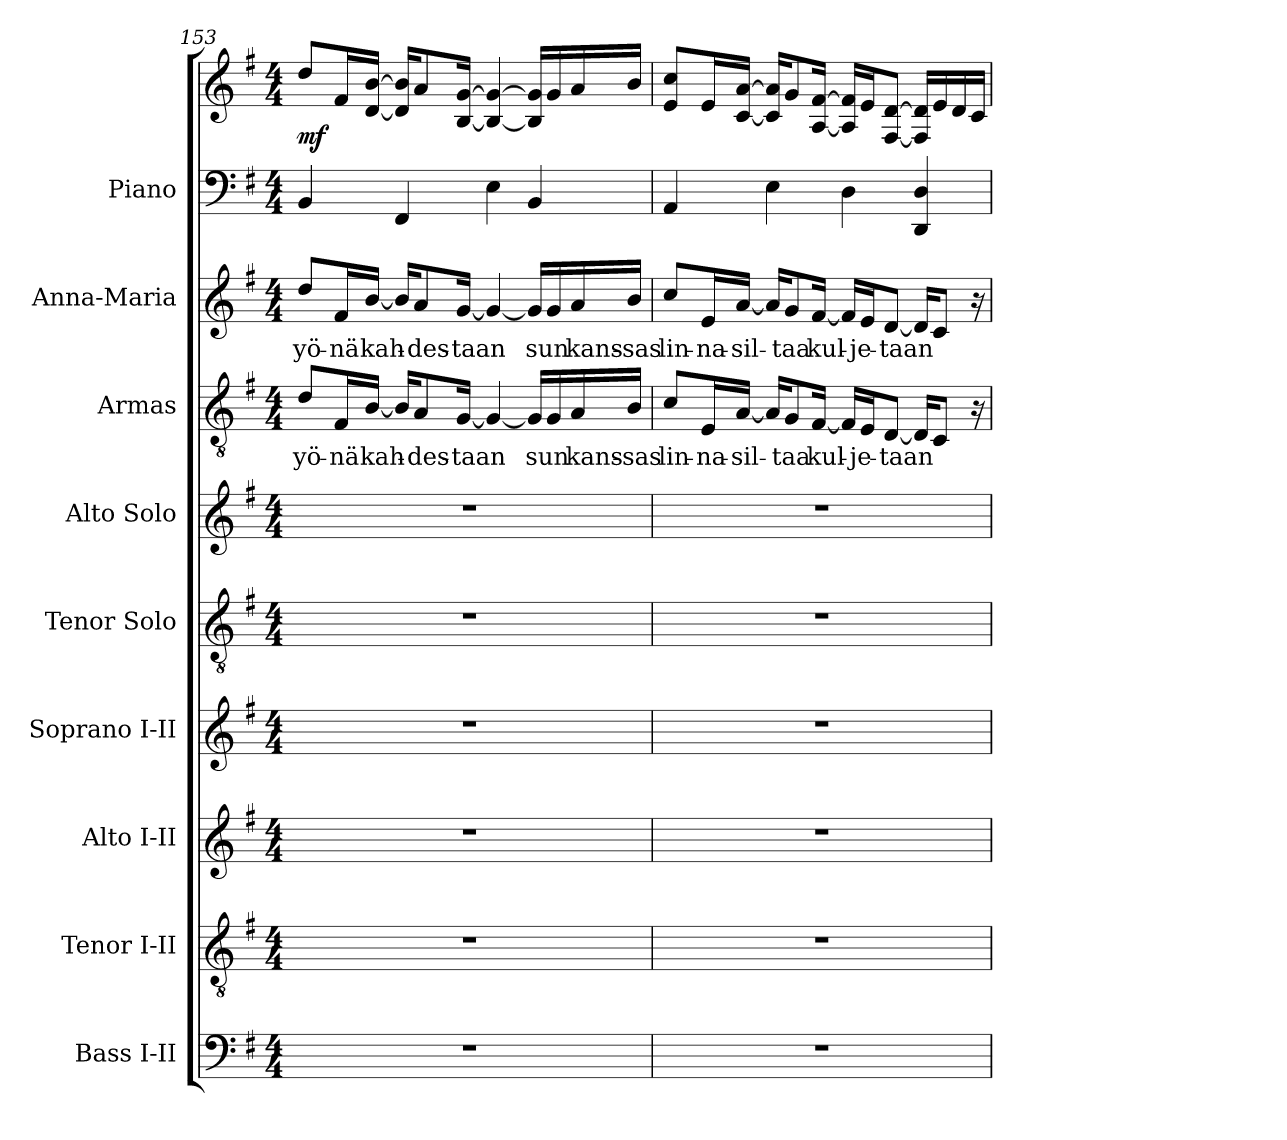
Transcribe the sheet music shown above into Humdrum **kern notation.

**kern	**kern	**kern	**kern	**kern	**kern	**kern	**text	**kern	**text	**kern	**kern	**dynam
*part9	*part8	*part7	*part6	*part5	*part4	*part3	*part3	*part2	*part2	*part1	*part1	*part1
*staff10	*staff9	*staff8	*staff7	*staff6	*staff5	*staff4	*staff4	*staff3	*staff3	*staff2	*staff1	*staff1/2
*I"Bass I-II	*I"Tenor I-II	*I"Alto I-II	*I"Soprano I-II	*I"Tenor Solo	*I"Alto Solo	*I"Armas	*	*I"Anna-Maria	*	*I"Piano	*	*
*I'B.	*I'T.	*I'A.	*I'S.	*I'T. Solo	*I'A. Solo	*I'Armas	*	*I'A-M	*	*I'Pno.	*	*
!!LO:LB:g=z
*clefF4	*clefGv2	*clefG2	*clefG2	*clefGv2	*clefG2	*clefGv2	*	*clefG2	*	*clefF4	*clefG2	*
*	*ITrd7c12	*	*	*ITrd7c12	*	*ITrd7c12	*	*	*	*	*	*
*k[f#]	*k[f#]	*k[f#]	*k[f#]	*k[f#]	*k[f#]	*k[f#]	*	*k[f#]	*	*k[f#]	*k[f#]	*
*G:	*G:	*G:	*G:	*G:	*G:	*G:	*	*G:	*	*G:	*G:	*
*M4/4	*M4/4	*M4/4	*M4/4	*M4/4	*M4/4	*M4/4	*	*M4/4	*	*M4/4	*M4/4	*
=153	=153	=153	=153	=153	=153	=153	=153	=153	=153	=153	=153	=153
!	!	!	!	!	!	!	!LO:LY:b:color=#000000	!	!	!	!	!
!	!	!	!	!	!	!	!	!	!LO:LY:b:color=#000000	!	!	!
1r	1r	1r	1r	1r	1r	8Di/L	yö-	8ddi/L	yö-	4BBi/	8ddi/L	mf
!	!	!	!	!	!	!	!LO:LY:b:color=#000000	!	!	!	!	!
!	!	!	!	!	!	!	!	!	!LO:LY:b:color=#000000	!	!	!
.	.	.	.	.	.	16FF#i/L	-nä	16f#i/L	-nä	.	16f#i/L	.
!	!	!	!	!	!	!	!LO:LY:b:color=#000000	!	!	!	!	!
!	!	!	!	!	!	!	!	!	!LO:LY:b:color=#000000	!	!	!
.	.	.	.	.	.	[<16BBi/JJ	kah-	[<16bi/JJ	kah-	.	[<16di/ [>16biJJ	.
.	.	.	.	.	.	16BBi/KL]	.	16bi/KL]	.	4FF#i/	16di/] 16bi]KL	.
!	!	!	!	!	!	!	!LO:LY:b:color=#000000	!	!	!	!	!
!	!	!	!	!	!	!	!	!	!LO:LY:b:color=#000000	!	!	!
.	.	.	.	.	.	8AAi/	-des-	8ai/	-des-	.	8ai/	.
!	!	!	!	!	!	!	!LO:LY:b:color=#000000	!	!	!	!	!
!	!	!	!	!	!	!	!	!	!LO:LY:b:color=#000000	!	!	!
.	.	.	.	.	.	[<16GGi/Jk	-taan	[<16gi/Jk	-taan	.	[<16Bi/ [>16giJk	.
.	.	.	.	.	.	4GGi/_<	.	4gi/_<	.	4Ei\	4Bi/_< 4gi_>	.
.	.	.	.	.	.	16GGi/LL]	.	16gi/LL]	.	4BBi/	16Bi/] 16gi]LL	.
!	!	!	!	!	!	!	!LO:LY:b:color=#000000	!	!	!	!	!
!	!	!	!	!	!	!	!	!	!LO:LY:b:color=#000000	!	!	!
.	.	.	.	.	.	16GGi/	sun	16gi/	sun	.	16gi/	.
!	!	!	!	!	!	!	!LO:LY:b:color=#000000	!	!	!	!	!
!	!	!	!	!	!	!	!	!	!LO:LY:b:color=#000000	!	!	!
.	.	.	.	.	.	16AAi/	kans-	16ai/	kans-	.	16ai/	.
!	!	!	!	!	!	!	!LO:LY:b:color=#000000	!	!	!	!	!
!	!	!	!	!	!	!	!	!	!LO:LY:b:color=#000000	!	!	!
.	.	.	.	.	.	16BBi/JJ	-sas	16bi/JJ	-sas	.	16bi/JJ	.
=154	=154	=154	=154	=154	=154	=154	=154	=154	=154	=154	=154	=154
!	!	!	!	!	!	!	!LO:LY:b:color=#000000	!	!	!	!	!
!	!	!	!	!	!	!	!	!	!LO:LY:b:color=#000000	!	!	!
1r	1r	1r	1r	1r	1r	8Ci/L	lin-	8cci/L	lin-	4AAi/	8ei/ 8cciL	.
!	!	!	!	!	!	!	!LO:LY:b:color=#000000	!	!	!	!	!
!	!	!	!	!	!	!	!	!	!LO:LY:b:color=#000000	!	!	!
.	.	.	.	.	.	16EEi/L	-na-	16ei/L	-na-	.	16ei/L	.
!	!	!	!	!	!	!	!LO:LY:b:color=#000000	!	!	!	!	!
!	!	!	!	!	!	!	!	!	!LO:LY:b:color=#000000	!	!	!
.	.	.	.	.	.	[<16AAi/JJ	-sil-	[<16ai/JJ	-sil-	.	[<16ci/ [>16aiJJ	.
.	.	.	.	.	.	16AAi/KL]	.	16ai/KL]	.	4Ei\	16ci/] 16ai]KL	.
!	!	!	!	!	!	!	!LO:LY:b:color=#000000	!	!	!	!	!
!	!	!	!	!	!	!	!	!	!LO:LY:b:color=#000000	!	!	!
.	.	.	.	.	.	8GGi/	-taa	8gi/	-taa	.	8gi/	.
!	!	!	!	!	!	!	!LO:LY:b:color=#000000	!	!	!	!	!
!	!	!	!	!	!	!	!	!	!LO:LY:b:color=#000000	!	!	!
.	.	.	.	.	.	[<16FF#i/Jk	kul-	[<16f#i/Jk	kul-	.	[<16Ai/ [>16f#iJk	.
.	.	.	.	.	.	16FF#i/LL]	.	16f#i/LL]	.	4Di\	16Ai/] 16f#i]LL	.
!	!	!	!	!	!	!	!LO:LY:b:color=#000000	!	!	!	!	!
!	!	!	!	!	!	!	!	!	!LO:LY:b:color=#000000	!	!	!
.	.	.	.	.	.	16EEi/J	-je-	16ei/J	-je-	.	16ei/J	.
!	!	!	!	!	!	!	!LO:LY:b:color=#000000	!	!	!	!	!
!	!	!	!	!	!	!	!	!	!LO:LY:b:color=#000000	!	!	!
.	.	.	.	.	.	[<8DDi/J	-taan	[<8di/J	-taan	.	[<8F#i/ [>8diJ	.
.	.	.	.	.	.	16DDi/KL]	.	16di/KL]	.	4DDi/ 4Di	16F#i/] 16di]LL	.
.	.	.	.	.	.	8CCi/J	.	8ci/J	.	.	16ei/	.
.	.	.	.	.	.	.	.	.	.	.	16di/	.
.	.	.	.	.	.	16r	.	16r	.	.	16ci/JJ	.
=	=	=	=	=	=	=	=	=	=	=	=	=
*-	*-	*-	*-	*-	*-	*-	*-	*-	*-	*-	*-	*-
